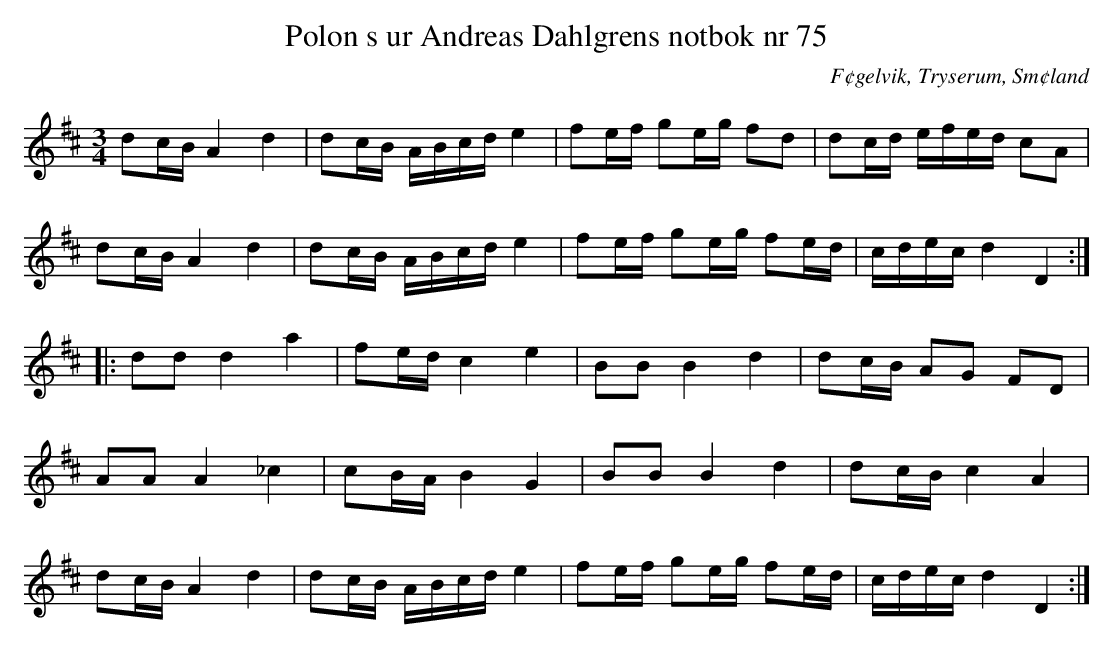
X:1
T: Polon s ur Andreas Dahlgrens notbok nr 75
O: F¢gelvik, Tryserum, Sm¢land
M: 3/4
L: 1/16
K: D
d2cB A4 d4 | d2cB ABcd e4 | f2ef g2eg f2d2 | d2cd efed c2A2 |
d2cB A4 d4 | d2cB ABcd e4 | f2ef g2eg f2ed | cdec d4 D4 ::
d2d2 d4 a4 | f2ed c4 e4 | B2B2 B4 d4 | d2cB A2G2 F2D2 |
A2A2 A4 _c4 | c2BA B4 G4 | B2B2 B4 d4 | d2cB c4 A4 |
d2cB A4 d4 | d2cB ABcd e4 | f2ef g2eg f2ed | cdec d4 D4 :|
